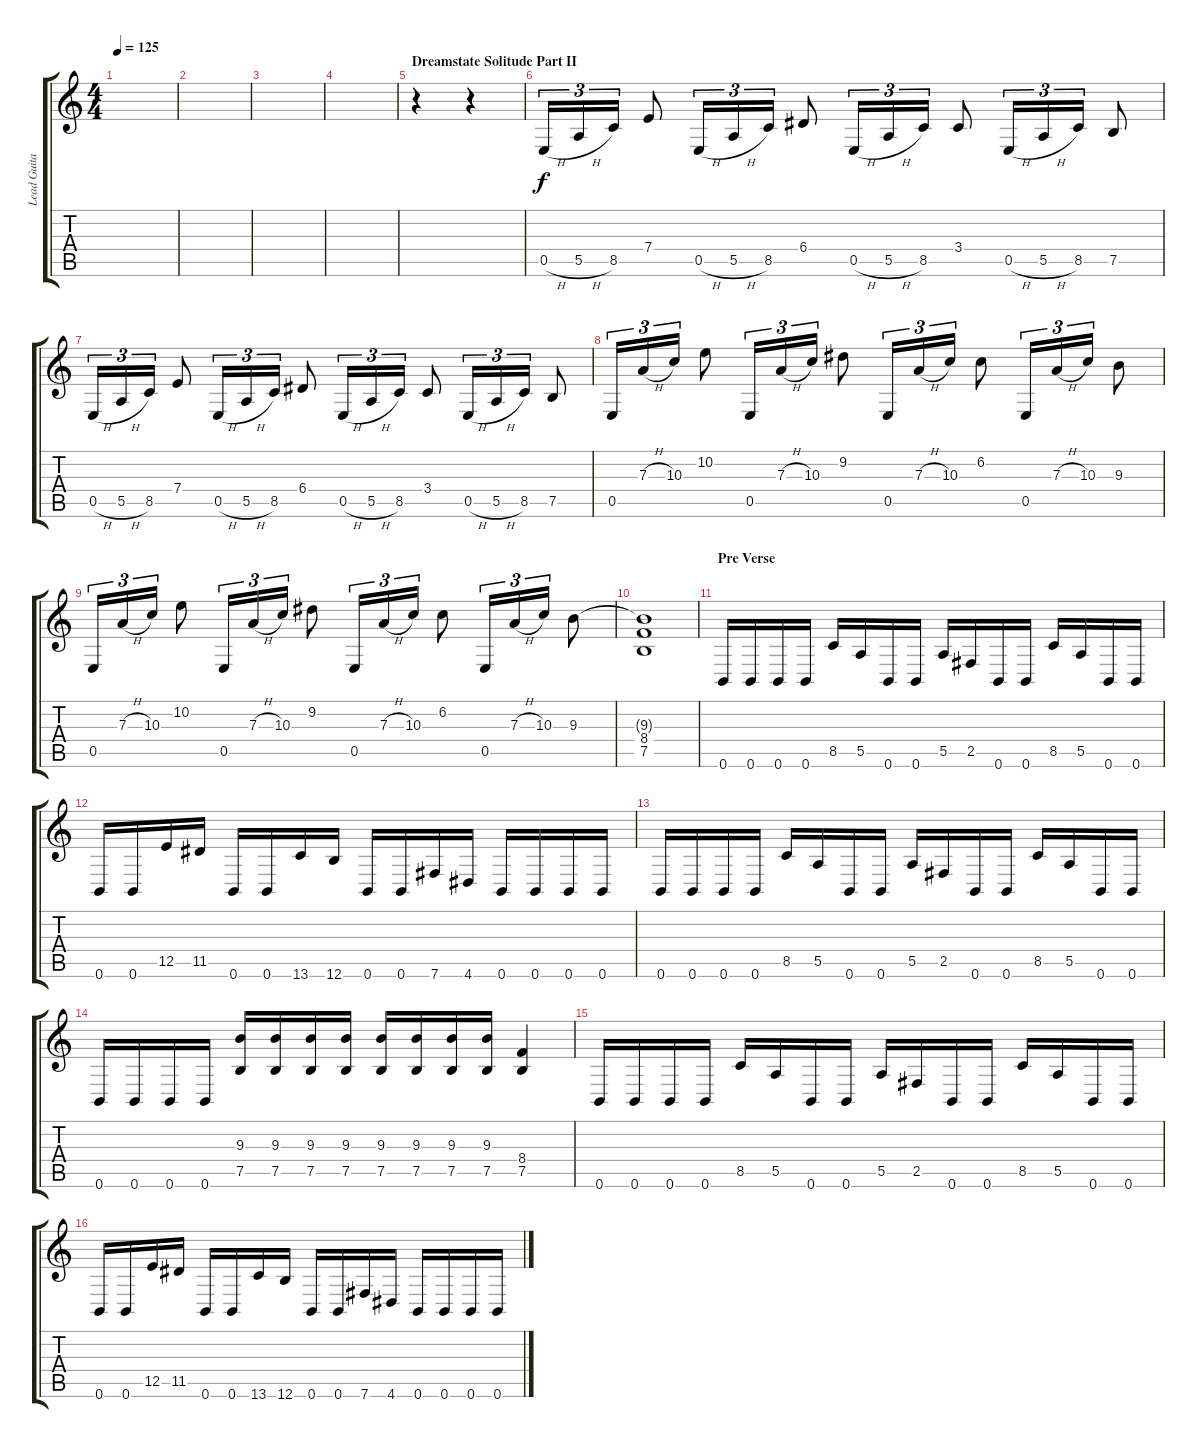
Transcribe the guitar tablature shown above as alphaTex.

\track ("Lead Guitar II" "Lead Guita") {instrument distortionguitar}
\staff {score tabs}
\tuning (B3 Gb3 D3 A2 E2 B1) {hide}
\ts (4 4)
\tempo 125
\clef g2
\ks c
|
|
|
|
\section ("" "Dreamstate Solitude Part II")
r.4 r.4 |
0.5{h}.16{tu (3 2)} 5.5{h}.16{tu (3 2)} 8.5.16{tu (3 2)} 7.4.8 0.5{h}.16{tu (3 2)} 5.5{h}.16{tu (3 2)} 8.5.16{tu (3 2)} 6.4.8 0.5{h}.16{tu (3 2)} 5.5{h}.16{tu (3 2)} 8.5.16{tu (3 2)} 3.4.8 0.5{h}.16{tu (3 2)} 5.5{h}.16{tu (3 2)} 8.5.16{tu (3 2)} 7.5.8 |
0.5{h}.16{tu (3 2)} 5.5{h}.16{tu (3 2)} 8.5.16{tu (3 2)} 7.4.8 0.5{h}.16{tu (3 2)} 5.5{h}.16{tu (3 2)} 8.5.16{tu (3 2)} 6.4.8 0.5{h}.16{tu (3 2)} 5.5{h}.16{tu (3 2)} 8.5.16{tu (3 2)} 3.4.8 0.5{h}.16{tu (3 2)} 5.5{h}.16{tu (3 2)} 8.5.16{tu (3 2)} 7.5.8 |
0.5.16{tu (3 2)} 7.3{h}.16{tu (3 2)} 10.3.16{tu (3 2)} 10.2.8 0.5.16{tu (3 2)} 7.3{h}.16{tu (3 2)} 10.3.16{tu (3 2)} 9.2.8 0.5.16{tu (3 2)} 7.3{h}.16{tu (3 2)} 10.3.16{tu (3 2)} 6.2.8 0.5.16{tu (3 2)} 7.3{h}.16{tu (3 2)} 10.3.16{tu (3 2)} 9.3.8 |
0.5.16{tu (3 2)} 7.3{h}.16{tu (3 2)} 10.3.16{tu (3 2)} 10.2.8 0.5.16{tu (3 2)} 7.3{h}.16{tu (3 2)} 10.3.16{tu (3 2)} 9.2.8 0.5.16{tu (3 2)} 7.3{h}.16{tu (3 2)} 10.3.16{tu (3 2)} 6.2.8 0.5.16{tu (3 2)} 7.3{h}.16{tu (3 2)} 10.3.16{tu (3 2)} 9.3.8 |
(9.3{t} 8.4 7.5).1 |
\section ("" "Pre Verse")
0.6.16 0.6.16 0.6.16 0.6.16 8.5.16 5.5.16 0.6.16 0.6.16 5.5.16 2.5.16 0.6.16 0.6.16 8.5.16 5.5.16 0.6.16 0.6.16 |
0.6.16 0.6.16 12.5.16 11.5.16 0.6.16 0.6.16 13.6.16 12.6.16 0.6.16 0.6.16 7.6.16 4.6.16 0.6.16 0.6.16 0.6.16 0.6.16 |
0.6.16 0.6.16 0.6.16 0.6.16 8.5.16 5.5.16 0.6.16 0.6.16 5.5.16 2.5.16 0.6.16 0.6.16 8.5.16 5.5.16 0.6.16 0.6.16 |
0.6.16 0.6.16 0.6.16 0.6.16 (9.3 7.5).16 (9.3 7.5).16 (9.3 7.5).16 (9.3 7.5).16 (9.3 7.5).16 (9.3 7.5).16 (9.3 7.5).16 (9.3 7.5).16 (8.4 7.5).4 |
0.6.16 0.6.16 0.6.16 0.6.16 8.5.16 5.5.16 0.6.16 0.6.16 5.5.16 2.5.16 0.6.16 0.6.16 8.5.16 5.5.16 0.6.16 0.6.16 |
0.6.16 0.6.16 12.5.16 11.5.16 0.6.16 0.6.16 13.6.16 12.6.16 0.6.16 0.6.16 7.6.16 4.6.16 0.6.16 0.6.16 0.6.16 0.6.16
